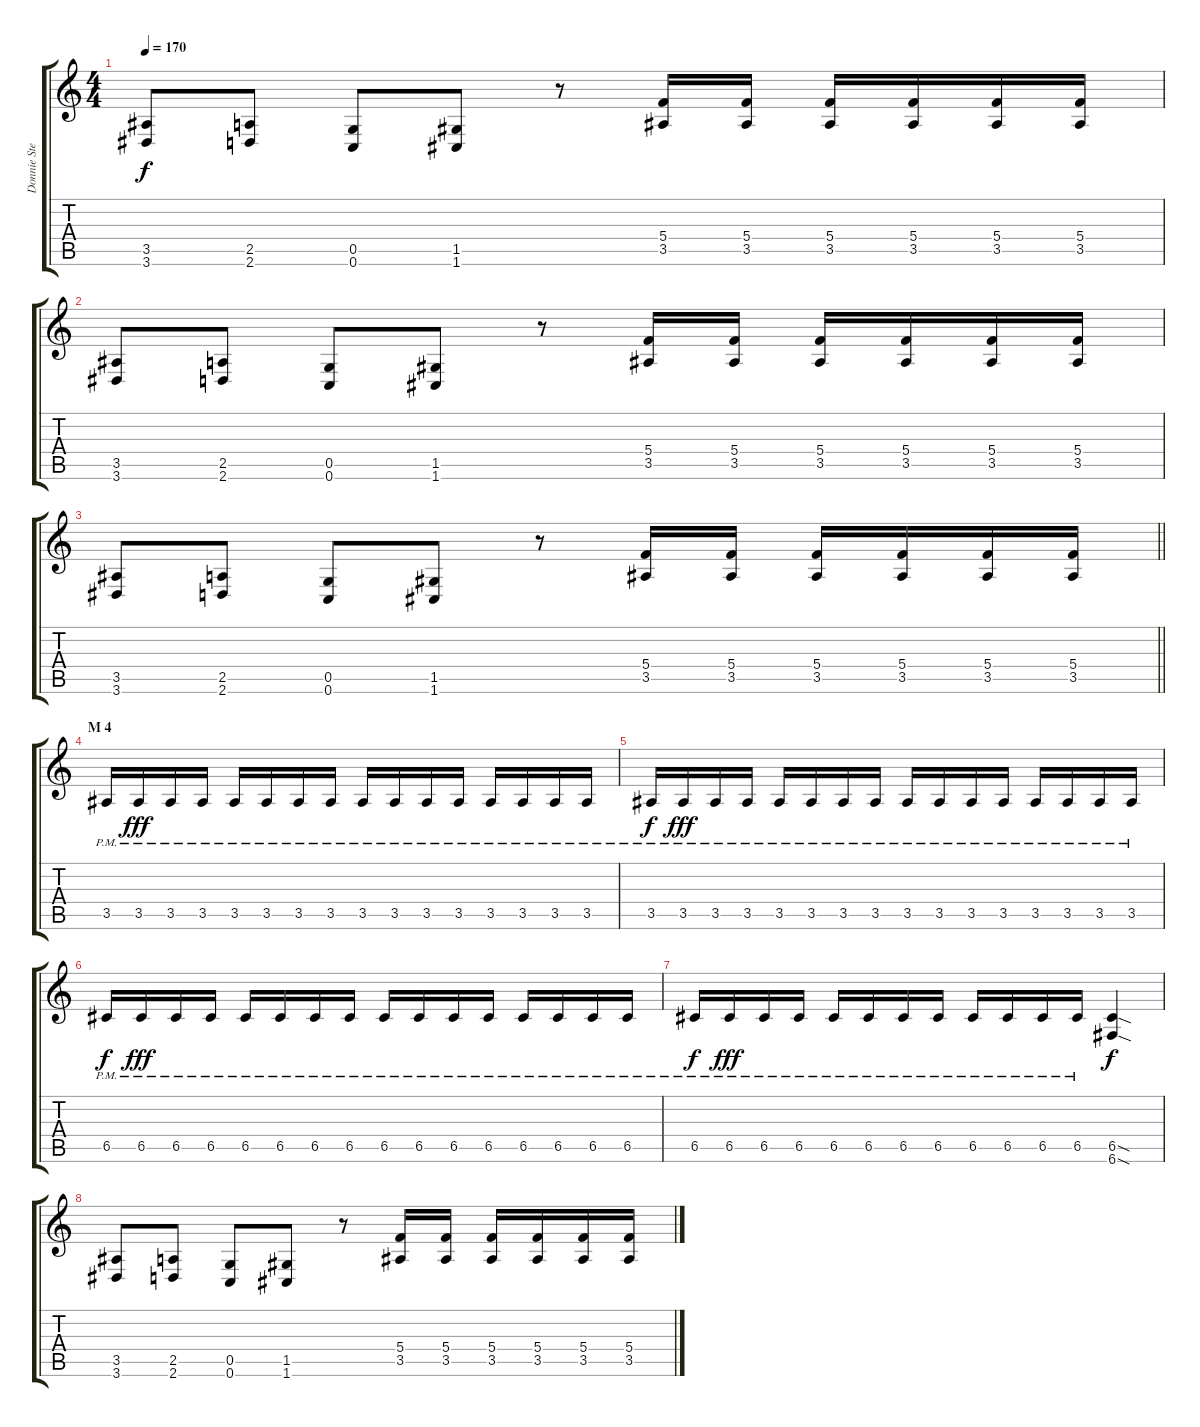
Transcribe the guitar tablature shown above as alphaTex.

\track ("Donnie Steele" "Donnie Ste") {instrument distortionguitar}
\staff {score tabs}
\tuning (D4 A3 F3 C3 G2 C2) {hide}
\ts (4 4)
\tempo 170
\clef g2
\ks c
(3.5 3.6).8{dy f} (2.5 2.6).8 (0.5 0.6).8 (1.5 1.6).8 r.8 (5.4 3.5).16 (5.4 3.5).16 (5.4 3.5).16 (5.4 3.5).16 (5.4 3.5).16 (5.4 3.5).16 |
(3.5 3.6).8 (2.5 2.6).8 (0.5 0.6).8 (1.5 1.6).8 r.8 (5.4 3.5).16 (5.4 3.5).16 (5.4 3.5).16 (5.4 3.5).16 (5.4 3.5).16 (5.4 3.5).16 |
\barLineRight lightlight
(3.5 3.6).8 (2.5 2.6).8 (0.5 0.6).8 (1.5 1.6).8 r.8 (5.4 3.5).16 (5.4 3.5).16 (5.4 3.5).16 (5.4 3.5).16 (5.4 3.5).16 (5.4 3.5).16 |
\section ("" "M 4")
3.5{pm}.16 3.5{pm}.16{dy fff} 3.5{pm}.16 3.5{pm}.16 3.5{pm}.16 3.5{pm}.16 3.5{pm}.16 3.5{pm}.16 3.5{pm}.16 3.5{pm}.16 3.5{pm}.16 3.5{pm}.16 3.5{pm}.16 3.5{pm}.16 3.5{pm}.16 3.5{pm}.16 |
3.5{pm}.16{dy f} 3.5{pm}.16{dy fff} 3.5{pm}.16 3.5{pm}.16 3.5{pm}.16 3.5{pm}.16 3.5{pm}.16 3.5{pm}.16 3.5{pm}.16 3.5{pm}.16 3.5{pm}.16 3.5{pm}.16 3.5{pm}.16 3.5{pm}.16 3.5{pm}.16 3.5{pm}.16 |
6.5{pm}.16{dy f} 6.5{pm}.16{dy fff} 6.5{pm}.16 6.5{pm}.16 6.5{pm}.16 6.5{pm}.16 6.5{pm}.16 6.5{pm}.16 6.5{pm}.16 6.5{pm}.16 6.5{pm}.16 6.5{pm}.16 6.5{pm}.16 6.5{pm}.16 6.5{pm}.16 6.5{pm}.16 |
6.5{pm}.16{dy f} 6.5{pm}.16{dy fff} 6.5{pm}.16 6.5{pm}.16 6.5{pm}.16 6.5{pm}.16 6.5{pm}.16 6.5{pm}.16 6.5{pm}.16 6.5{pm}.16 6.5{pm}.16 6.5{pm}.16 (6.5{sod} 6.6{sod}).4{dy f} |
(3.5 3.6).8 (2.5 2.6).8 (0.5 0.6).8 (1.5 1.6).8 r.8 (5.4 3.5).16 (5.4 3.5).16 (5.4 3.5).16 (5.4 3.5).16 (5.4 3.5).16 (5.4 3.5).16
